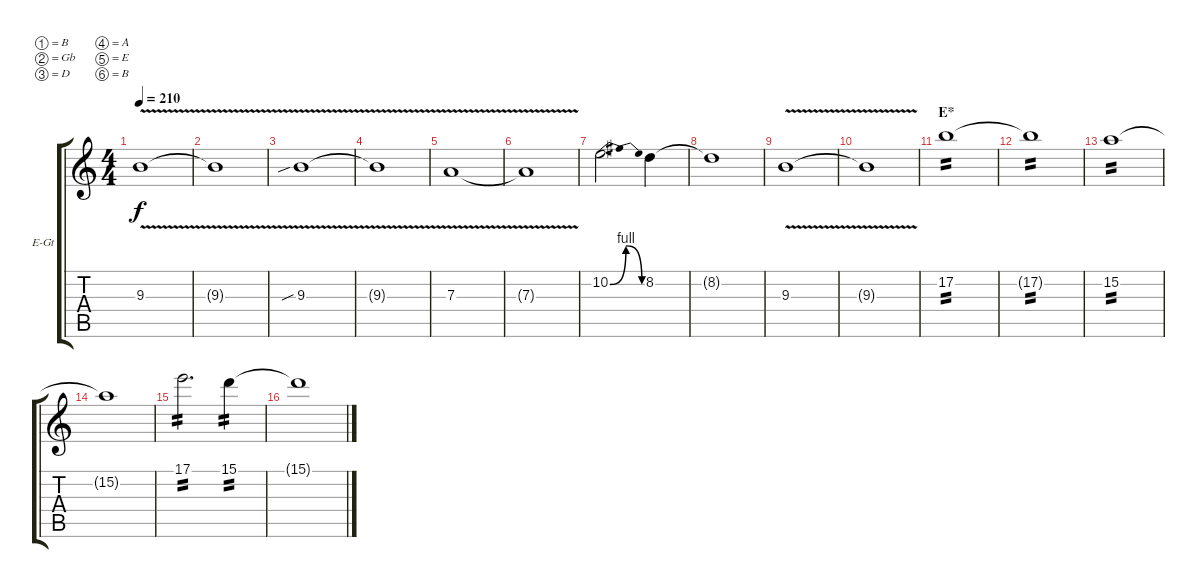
\bracketExtendMode groupsimilarinstruments
\firstSystemTrackNameOrientation horizontal
\otherSystemsTrackNameOrientation horizontal
\track ("Lead Guitar" "E-Gt") {instrument distortionguitar}
\staff {score tabs}
\tuning (B3 Gb3 D3 A2 E2 B1)
\ts (4 4)
\tempo 210
\clef g2
\scale
0.333333
\ks c
9.3{v}.1{dy f} |
\scale
0.333333 9.3{v t}.1 |
\scale
0.333333 9.3{v sib}.1 |
\scale
0.333333 9.3{v t}.1 |
\scale
0.333333 7.3{v}.1 |
\scale
0.333333 7.3{v t}.1 |
\scale
0.41784 10.2{be (bendrelease 30.599999999999998 0 36.6 4 37.199999999999996 4 45 0)}.2{d} 8.2.4 |
\scale
0.29108 8.2{t}.1 |
\scale
0.29108 9.3{v}.1 |
\scale
0.333333 9.3{v t}.1 |
\section ("" "E*")
\scale
0.333333 17.2.1{tp 2} |
\scale
0.333333 17.2{t}.1{tp 2} |
\scale
0.29108 15.2.1{tp 2} |
\scale
0.29108 15.2{t}.1 |
\scale
0.41784 17.1.2{d tp 2} 15.1.4{tp 2} |
\scale
0.333333 15.1{t}.1
